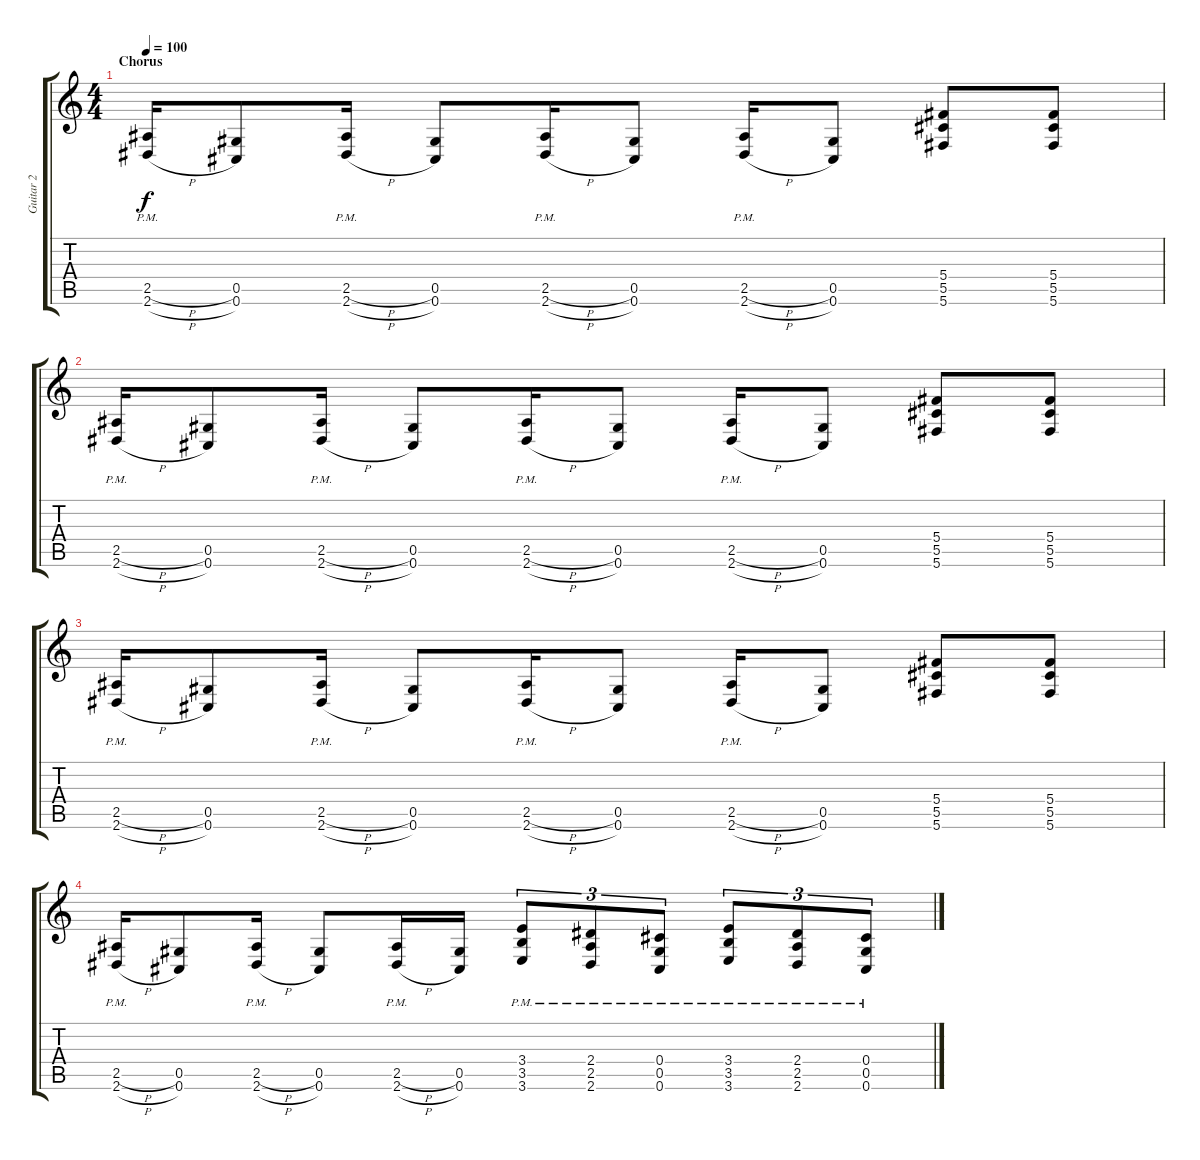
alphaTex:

\track ("Guitar 2" "Guitar 2") {instrument overdrivenguitar}
\staff {score tabs}
\tuning (Eb4 Bb3 Gb3 Db3 Ab2 Db2) {hide}
\ts (4 4)
\section ("" "Chorus")
\tempo 100
\clef g2
\ks c
(2.5{h pm} 2.6{h pm}).16{dy f} (0.5 0.6).8 (2.5{h pm} 2.6{h pm}).16 (0.5 0.6).8 (2.5{h pm} 2.6{h pm}).16 (0.5 0.6).8 (2.5{h pm} 2.6{h pm}).16 (0.5 0.6).8 (5.4 5.5 5.6).8 (5.4 5.5 5.6).8 |
(2.5{h pm} 2.6{h pm}).16 (0.5 0.6).8 (2.5{h pm} 2.6{h pm}).16 (0.5 0.6).8 (2.5{h pm} 2.6{h pm}).16 (0.5 0.6).8 (2.5{h pm} 2.6{h pm}).16 (0.5 0.6).8 (5.4 5.5 5.6).8 (5.4 5.5 5.6).8 |
(2.5{h pm} 2.6{h pm}).16 (0.5 0.6).8 (2.5{h pm} 2.6{h pm}).16 (0.5 0.6).8 (2.5{h pm} 2.6{h pm}).16 (0.5 0.6).8 (2.5{h pm} 2.6{h pm}).16 (0.5 0.6).8 (5.4 5.5 5.6).8 (5.4 5.5 5.6).8 |
(2.5{h pm} 2.6{h pm}).16 (0.5 0.6).8 (2.5{h pm} 2.6{h pm}).16 (0.5 0.6).8 (2.5{h pm} 2.6{h pm}).16 (0.5 0.6).16 (3.4{pm} 3.5{pm} 3.6{pm}).8{tu (3 2)} (2.4{pm} 2.5{pm} 2.6{pm}).8{tu (3 2)} (0.4{pm} 0.5{pm} 0.6{pm}).8{tu (3 2)} (3.4{pm} 3.5{pm} 3.6{pm}).8{tu (3 2)} (2.4{pm} 2.5{pm} 2.6{pm}).8{tu (3 2)} (0.4{pm} 0.5{pm} 0.6{pm}).8{tu (3 2)}
